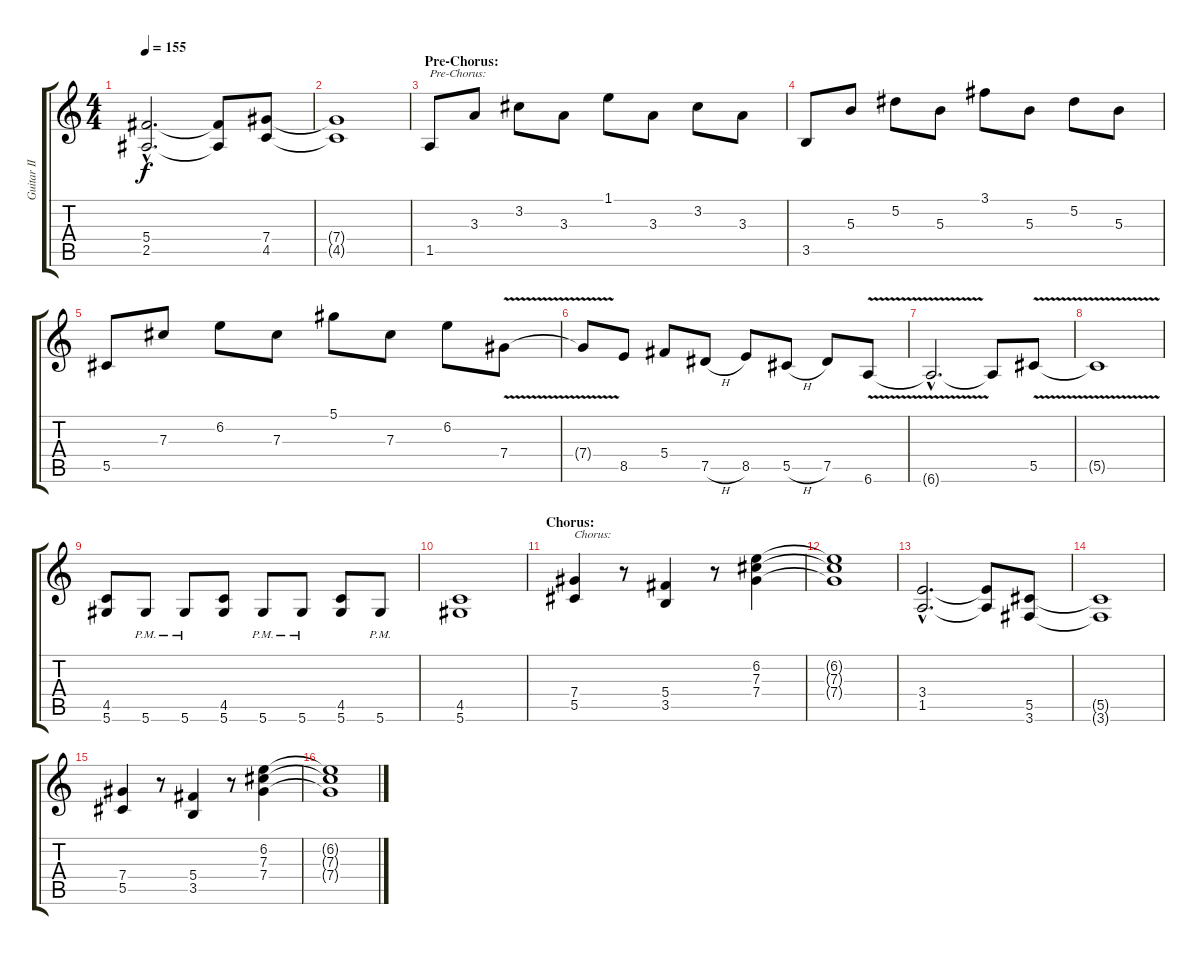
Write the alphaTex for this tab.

\track ("Guitar II" "Guitar II") {instrument distortionguitar}
\staff {score tabs}
\tuning (Eb4 Bb3 Gb3 Db3 Ab2 Eb2) {hide}
\ts (4 4)
\tempo 155
\clef g2
\ks c
(5.4{hac t} 2.5{hac t}).2{d dy f} (5.4{t} 2.5{t}).8 (7.4 4.5).8 |
(7.4{t} 4.5{t}).1 |
\section ("" "Pre-Chorus:")
1.5.8{txt "Pre-Chorus:"} 3.3.8 3.2.8 3.3.8 1.1.8 3.3.8 3.2.8 3.3.8 |
3.5.8 5.3.8 5.2.8 5.3.8 3.1.8 5.3.8 5.2.8 5.3.8 |
5.5.8 7.3.8 6.2.8 7.3.8 5.1.8 7.3.8 6.2.8 7.4{v}.8 |
7.4{t}.8 8.5.8 5.4.8 7.5{h}.8 8.5.8 5.5{h}.8 7.5.8 6.6{v}.8 |
6.6{hac t}.2{d} 6.6{t}.8 5.5{v}.8 |
5.5{t}.1 |
(4.5 5.6).8 5.6{pm}.8 5.6{pm}.8 (4.5 5.6).8 5.6{pm}.8 5.6{pm}.8 (4.5 5.6).8 5.6{pm}.8 |
(4.5 5.6).1 |
\section ("" "Chorus:")
(7.4 5.5).4{txt "Chorus:"} r.8 (5.4 3.5).4 r.8 (6.2 7.3 7.4).4 |
(6.2{t} 7.3{t} 7.4{t}).1 |
(3.4{hac} 1.5{hac}).2{d} (3.4{t} 1.5{t}).8 (5.5 3.6).8 |
(5.5{t} 3.6{t}).1 |
(7.4 5.5).4 r.8 (5.4 3.5).4 r.8 (6.2 7.3 7.4).4 |
(6.2{t} 7.3{t} 7.4{t}).1
